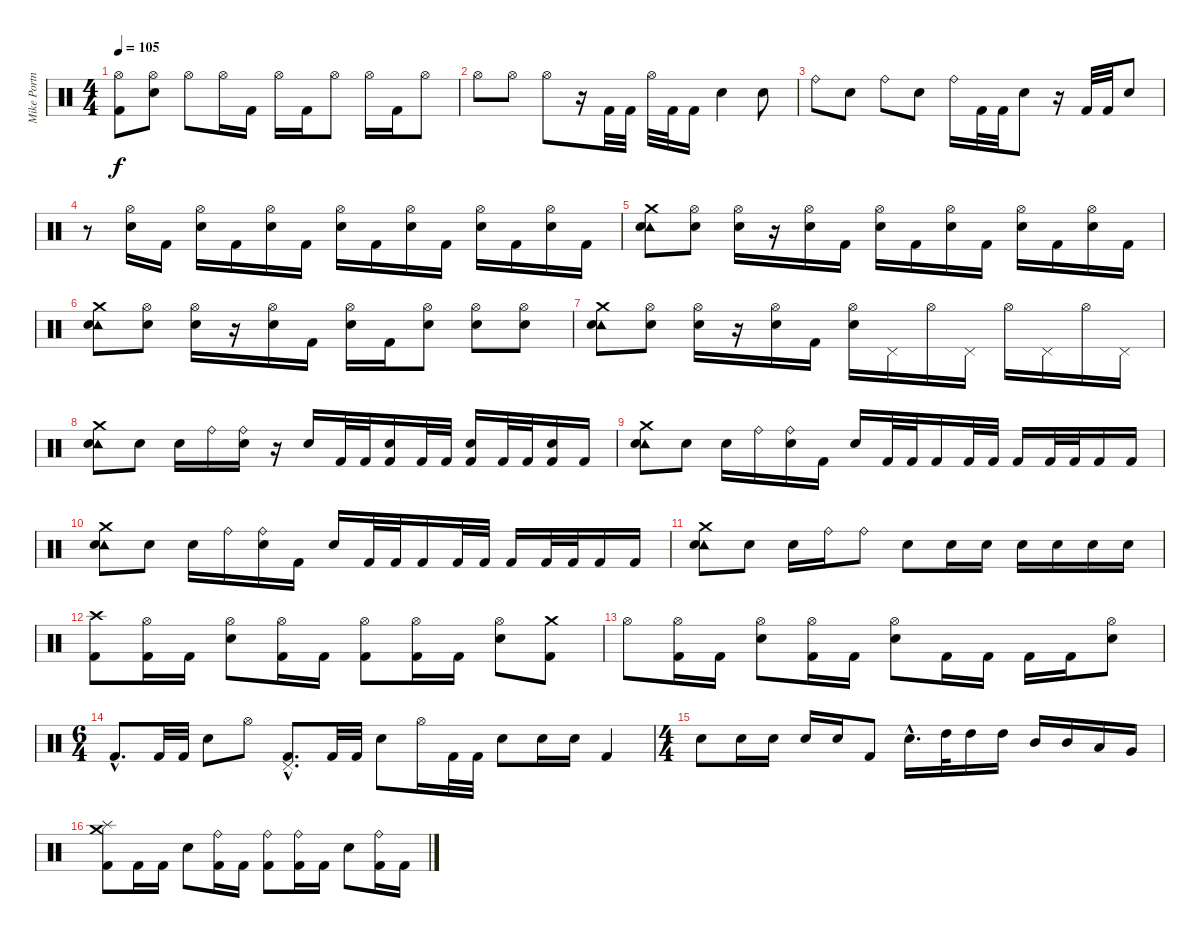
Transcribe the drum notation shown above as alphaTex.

\track ("Mike Portnoy" "Mike Portn") {instrument percussion}
\staff {score}
\articulation defaults
\ts (4 4)
\tempo 105
\clef neutral
\ks c
("Hi-Hat (open)" "Kick (hit) 2").8{dy f} ("Hi-Hat (open)" "Electric Snare (hit)").8 "Hi-Hat (open)".8 "Hi-Hat (open)".16 "Kick (hit) 2".16 "Hi-Hat (open)".16 "Kick (hit) 2".16 "Hi-Hat (open)".8 "Hi-Hat (open)".16 "Kick (hit) 2".16 "Hi-Hat (open)".8 |
"Hi-Hat (open)".8 "Hi-Hat (open)".8 "Hi-Hat (open)".8 r.16 "Kick (hit) 2".32 "Kick (hit) 2".32 "Hi-Hat (open)".32 "Kick (hit) 2".32 "Kick (hit) 2".16 "Electric Snare (hit)".4 "Electric Snare (hit)".8 |
"Ride (bell)".8 "Electric Snare (hit)".8 "Ride (bell)".8 "Electric Snare (hit)".8 "Ride (bell)".16 "Kick (hit) 2".32 "Kick (hit) 2".32 "Electric Snare (hit)".8 r.16 "Kick (hit) 2".32 "Kick (hit) 2".32 "Electric Snare (hit)".8 |
r.8 ("Hi-Hat (open)" "Electric Snare (hit)").16 "Kick (hit) 2".16 ("Hi-Hat (open)" "Electric Snare (hit)").16 "Kick (hit) 2".16 ("Hi-Hat (open)" "Electric Snare (hit)").16 "Kick (hit) 2".16 ("Hi-Hat (open)" "Electric Snare (hit)").16 "Kick (hit) 2".16 ("Hi-Hat (open)" "Electric Snare (hit)").16 "Kick (hit) 2".16 ("Hi-Hat (open)" "Electric Snare (hit)").16 "Kick (hit) 2".16 ("Hi-Hat (open)" "Electric Snare (hit)").16 "Kick (hit) 2".16 |
("Tambourine (hit)" "Crash medium (hit)" "Electric Snare (hit)").8 ("Hi-Hat (open)" "Electric Snare (hit)").8 ("Hi-Hat (open)" "Electric Snare (hit)").16 r.16 ("Hi-Hat (open)" "Electric Snare (hit)").16 "Kick (hit) 2".16 ("Hi-Hat (open)" "Electric Snare (hit)").16 "Kick (hit) 2".16 ("Hi-Hat (open)" "Electric Snare (hit)").16 "Kick (hit) 2".16 ("Hi-Hat (open)" "Electric Snare (hit)").16 "Kick (hit) 2".16 ("Hi-Hat (open)" "Electric Snare (hit)").16 "Kick (hit) 2".16 |
("Crash medium (hit)" "Tambourine (hit)" "Electric Snare (hit)").8 ("Hi-Hat (open)" "Electric Snare (hit)").8 ("Hi-Hat (open)" "Electric Snare (hit)").16 r.16 ("Hi-Hat (open)" "Electric Snare (hit)").16 "Kick (hit) 2".16 ("Hi-Hat (open)" "Electric Snare (hit)").16 "Kick (hit) 2".16 ("Hi-Hat (open)" "Electric Snare (hit)").8 ("Hi-Hat (open)" "Electric Snare (hit)").8 ("Hi-Hat (open)" "Electric Snare (hit)").8 |
("Crash medium (hit)" "Tambourine (hit)" "Electric Snare (hit)").8 ("Hi-Hat (open)" "Electric Snare (hit)").8 ("Hi-Hat (open)" "Electric Snare (hit)").16 r.16 ("Hi-Hat (open)" "Electric Snare (hit)").16 "Kick (hit) 2".16 ("Hi-Hat (open)" "Electric Snare (hit)").16 "Pedal Hi-Hat (hit)".16 "Hi-Hat (open)".16 "Pedal Hi-Hat (hit)".16 "Hi-Hat (open)".16 "Pedal Hi-Hat (hit)".16 "Hi-Hat (open)".16 "Pedal Hi-Hat (hit)".16 |
("Crash medium (hit)" "Tambourine (hit)" "Electric Snare (hit)").8 "Electric Snare (hit)".8 "Electric Snare (hit)".16 "Ride (bell)".16 ("Ride (bell)" "Electric Snare (hit)").16 r.16 "Electric Snare (hit)".16 "Kick (hit) 2".32 "Kick (hit) 2".32 ("Electric Snare (hit)" "Kick (hit) 2").16 "Kick (hit) 2".32 "Kick (hit) 2".32 ("Electric Snare (hit)" "Kick (hit) 2").16 "Kick (hit) 2".32 "Kick (hit) 2".32 ("Electric Snare (hit)" "Kick (hit) 2").16 "Kick (hit) 2".16 |
("Crash medium (hit)" "Tambourine (hit)" "Electric Snare (hit)").8 "Electric Snare (hit)".8 "Electric Snare (hit)".16 "Ride (bell)".16 ("Ride (bell)" "Electric Snare (hit)").16 "Kick (hit) 2".16 "Electric Snare (hit)".16 "Kick (hit) 2".32 "Kick (hit) 2".32 "Kick (hit) 2".16 "Kick (hit) 2".32 "Kick (hit) 2".32 "Kick (hit) 2".16 "Kick (hit) 2".32 "Kick (hit) 2".32 "Kick (hit) 2".16 "Kick (hit) 2".16 |
("Crash medium (hit)" "Tambourine (hit)" "Electric Snare (hit)").8 "Electric Snare (hit)".8 "Electric Snare (hit)".16 "Ride (bell)".16 ("Ride (bell)" "Electric Snare (hit)").16 "Kick (hit) 2".16 "Electric Snare (hit)".16 "Kick (hit) 2".32 "Kick (hit) 2".32 "Kick (hit) 2".16 "Kick (hit) 2".32 "Kick (hit) 2".32 "Kick (hit) 2".16 "Kick (hit) 2".32 "Kick (hit) 2".32 "Kick (hit) 2".16 "Kick (hit) 2".16 |
("Crash medium (hit)" "Tambourine (hit)" "Electric Snare (hit)").8 "Electric Snare (hit)".8 "Electric Snare (hit)".16 "Ride (bell)".16 "Ride (bell)".8 "Electric Snare (hit)".8 "Electric Snare (hit)".16 "Electric Snare (hit)".16 "Electric Snare (hit)".16 "Electric Snare (hit)".16 "Electric Snare (hit)".16 "Electric Snare (hit)".16 |
("Crash high (hit)" "Kick (hit) 2").8 ("Hi-Hat (open)" "Kick (hit) 2").16 "Kick (hit) 2".16 ("Hi-Hat (open)" "Electric Snare (hit)").8 ("Hi-Hat (open)" "Kick (hit) 2").16 "Kick (hit) 2".16 ("Hi-Hat (open)" "Kick (hit) 2").8 ("Hi-Hat (open)" "Kick (hit) 2").16 "Kick (hit) 2".16 ("Hi-Hat (open)" "Electric Snare (hit)").8 ("Crash medium (hit)" "Kick (hit) 2").8 |
"Hi-Hat (open)".8 ("Hi-Hat (open)" "Kick (hit) 2").16 "Kick (hit) 2".16 ("Hi-Hat (open)" "Electric Snare (hit)").8 ("Hi-Hat (open)" "Kick (hit) 2").16 "Kick (hit) 2".16 ("Hi-Hat (open)" "Electric Snare (hit)").8 "Kick (hit) 2".16 "Kick (hit) 2".16 "Kick (hit) 2".16 "Kick (hit) 2".16 ("Hi-Hat (open)" "Electric Snare (hit)").8 |
\ts (6 4)
"Kick (hit) 2"{hac}.8{d} "Kick (hit) 2".32 "Kick (hit) 2".32 "Electric Snare (hit)".8 "Hi-Hat (open)".8 ("Pedal Hi-Hat (hit)"{hac} "Kick (hit) 2"{hac}).8{d} "Kick (hit) 2".32 "Kick (hit) 2".32 "Electric Snare (hit)".8 "Hi-Hat (open)".16 "Kick (hit) 2".32 "Kick (hit) 2".32 "Electric Snare (hit)".8 "Electric Snare (hit)".16 "Electric Snare (hit)".16 "Kick (hit) 2".4 |
\ts (4 4)
"Electric Snare (hit)".8 "Electric Snare (hit)".16 "Electric Snare (hit)".16 "Electric Snare (hit)".16 "Electric Snare (hit)".16 "Kick (hit) 2".8 "Electric Snare (hit)"{hac}.16{d} "High Tom (hit)".32 "High Tom (hit)".16 "High Tom (hit)".16 "Mid Tom (hit)".16 "Mid Tom (hit)".16 "Low Tom (hit)".16 "Very Low Tom (hit)".16 |
("Crash medium (hit)" "Splash (hit)" "Kick (hit) 2").8 "Kick (hit) 2".16 "Kick (hit) 2".16 "Electric Snare (hit)".8 ("Ride (bell)" "Kick (hit) 2").16 "Kick (hit) 2".16 ("Ride (bell)" "Kick (hit) 2").8 ("Ride (bell)" "Kick (hit) 2").16 "Kick (hit) 2".16 "Electric Snare (hit)".8 ("Ride (bell)" "Kick (hit) 2").16 "Kick (hit) 2".16
